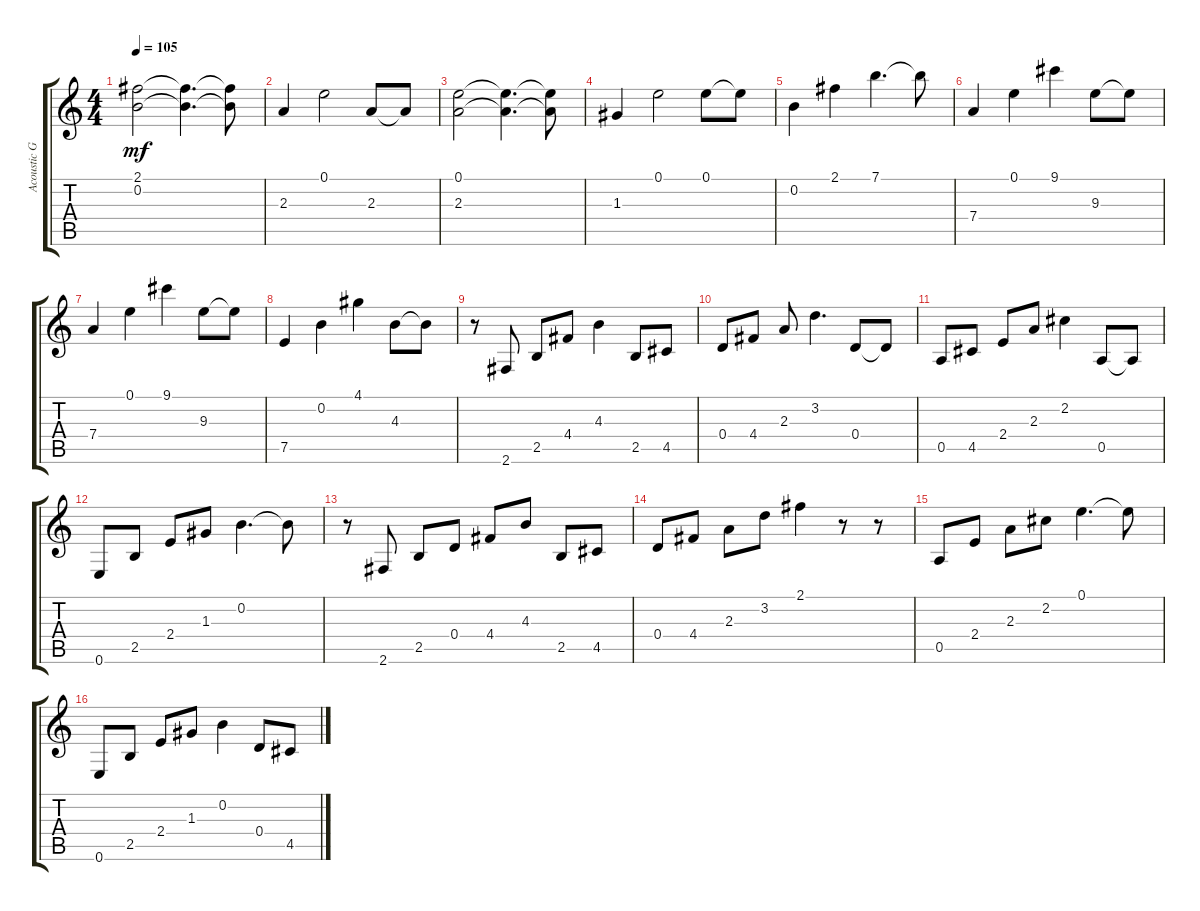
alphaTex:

\track ("Acoustic Guitar 2" "Acoustic G") {instrument acousticguitarsteel}
\staff {score tabs}
\tuning (E4 B3 G3 D3 A2 E2) {hide}
\ts (4 4)
\tempo 105
\clef g2
\ks c
(2.1 0.2).2{dy mf} (2.1{t} 0.2{t}).4{d} (2.1{t} 0.2{t}).8 |
2.3.4 0.1.2 2.3.8 2.3{t}.8 |
(0.1 2.3).2 (0.1{t} 2.3{t}).4{d} (0.1{t} 2.3{t}).8 |
1.3.4 0.1.2 0.1.8 0.1{t}.8 |
0.2.4 2.1.4 7.1.4{d} 7.1{t}.8 |
7.4.4 0.1.4 9.1.4 9.3.8 9.3{t}.8 |
7.4.4 0.1.4 9.1.4 9.3.8 9.3{t}.8 |
7.5.4 0.2.4 4.1.4 4.3.8 4.3{t}.8 |
r.8 2.6.8 2.5.8 4.4.8 4.3.4 2.5.8 4.5.8 |
0.4.8 4.4.8 2.3.8 3.2.4{d} 0.4.8 0.4{t}.8 |
0.5.8 4.5.8 2.4.8 2.3.8 2.2.4 0.5.8 0.5{t}.8 |
0.6.8 2.5.8 2.4.8 1.3.8 0.2.4{d} 0.2{t}.8 |
r.8 2.6.8 2.5.8 0.4.8 4.4.8 4.3.8 2.5.8 4.5.8 |
0.4.8 4.4.8 2.3.8 3.2.8 2.1.4 r.8 r.8 |
0.5.8 2.4.8 2.3.8 2.2.8 0.1.4{d} 0.1{t}.8 |
0.6.8 2.5.8 2.4.8 1.3.8 0.2.4 0.4.8 4.5.8
